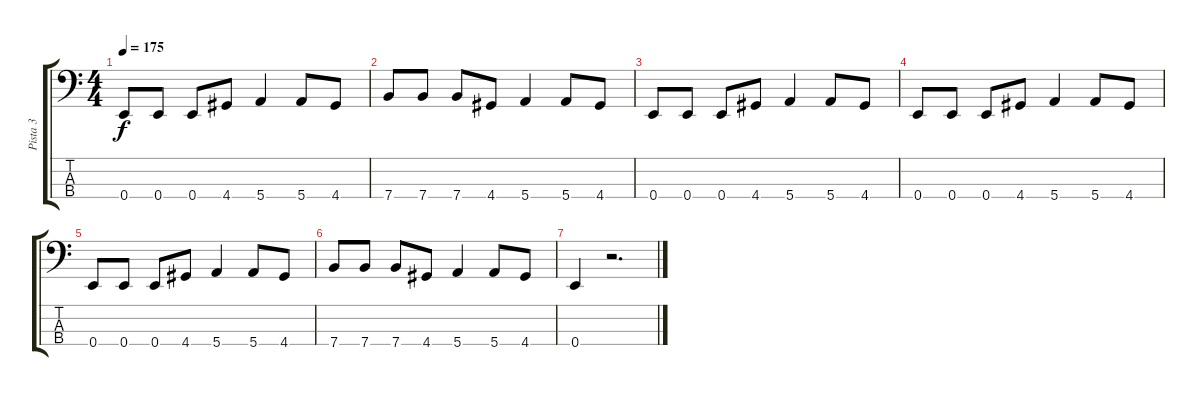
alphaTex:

\track ("Pista 3" "Pista 3") {instrument electricbasspick}
\staff {score tabs}
\tuning (G2 D2 A1 E1) {hide}
\ts (4 4)
\tempo 175
\clef f4
\ks c
0.4.8{dy f} 0.4.8 0.4.8 4.4.8 5.4.4 5.4.8 4.4.8 |
7.4.8 7.4.8 7.4.8 4.4.8 5.4.4 5.4.8 4.4.8 |
0.4.8 0.4.8 0.4.8 4.4.8 5.4.4 5.4.8 4.4.8 |
0.4.8 0.4.8 0.4.8 4.4.8 5.4.4 5.4.8 4.4.8 |
0.4.8 0.4.8 0.4.8 4.4.8 5.4.4 5.4.8 4.4.8 |
7.4.8 7.4.8 7.4.8 4.4.8 5.4.4 5.4.8 4.4.8 |
0.4.4 r.2{d}
